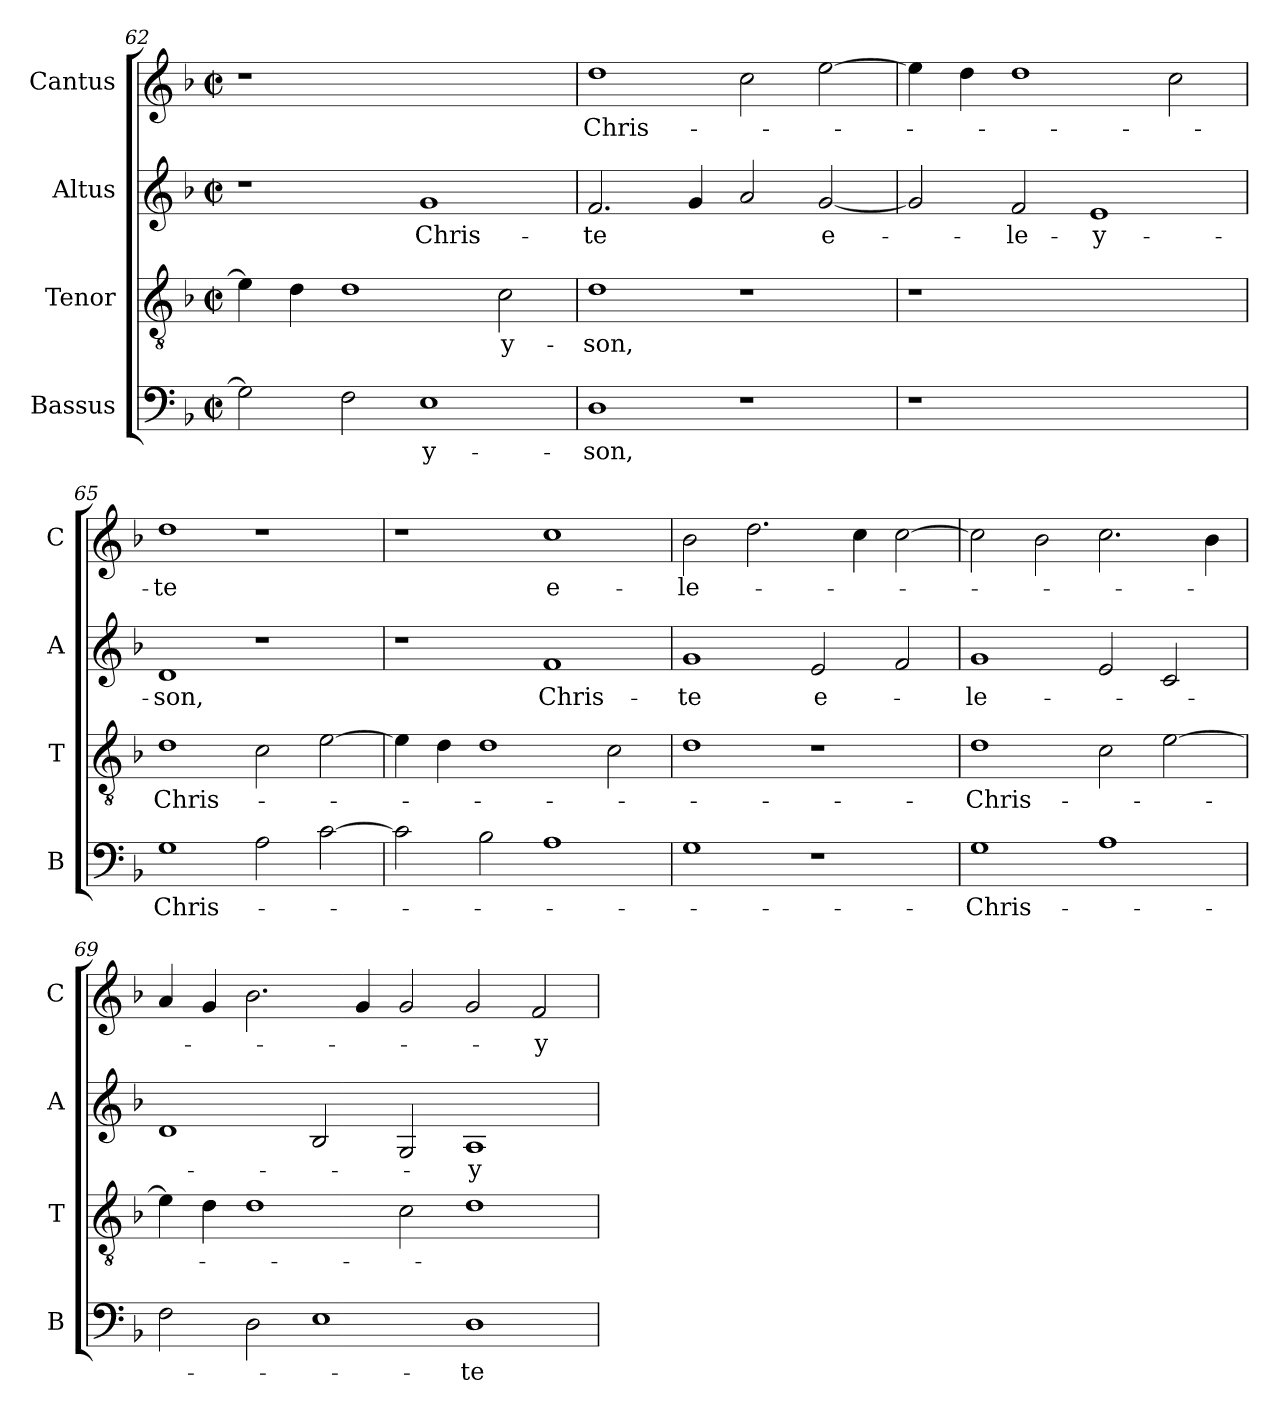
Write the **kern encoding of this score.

**kern	**text	**kern	**text	**kern	**text	**kern	**text
*part4	*part4	*part3	*part3	*part2	*part2	*part1	*part1
*staff4	*staff4	*staff3	*staff3	*staff2	*staff2	*staff1	*staff1
*I"Bassus	*	*I"Tenor	*	*I"Altus	*	*I"Cantus	*
*I'B	*	*I'T	*	*I'A	*	*I'C	*
*clefF4	*	*clefGv2	*	*clefG2	*	*clefG2	*
*k[b-]	*	*k[b-]	*	*k[b-]	*	*k[b-]	*
*F:	*	*F:	*	*F:	*	*F:	*
*M2/2	*	*M2/2	*	*M2/2	*	*M2/2	*
*met(c|)	*	*met(c|)	*	*met(c|)	*	*met(c|)	*
=62	=62	=62	=62	=62	=62	=62	=62
2G\]	.	4e\]	.	1r	.	1r	.
.	.	4d\	.	.	.	.	.
2F\	.	1d	.	.	.	.	.
!	!LO:LY:b	!	!	!	!	!	!
!	!	!	!	!	!LO:LY:b	!	!
1E	-y-	.	.	1g	Chris-	1ryy	.
!	!	!	!LO:LY:b	!	!	!	!
.	.	2c\	-y-	.	.	.	.
=63	=63	=63	=63	=63	=63	=63	=63
!	!LO:LY:b	!	!	!	!	!	!
!	!	!	!LO:LY:b	!	!	!	!
!	!	!	!	!	!LO:LY:b	!	!
!	!	!	!	!	!	!	!LO:LY:b
1D	-son,	1d	-son,	2.f/	-te	1dd	Chris-
.	.	.	.	4g/	.	.	.
1r	.	1r	.	2a/	.	2cc\	.
!	!	!	!	!	!LO:LY:b	!	!
.	.	.	.	[2g/	e-	[2ee\	.
=64	=64	=64	=64	=64	=64	=64	=64
1r	.	1r	.	2g/]	.	4ee\]	.
.	.	.	.	.	.	4dd\	.
!	!	!	!	!	!LO:LY:b	!	!
.	.	.	.	2f/	-le-	1dd	.
!	!	!	!	!	!LO:LY:b	!	!
1ryy	.	1ryy	.	1e	-y-	.	.
.	.	.	.	.	.	2cc\	.
!!LO:LB:g=z
=65	=65	=65	=65	=65	=65	=65	=65
!	!LO:LY:b	!	!	!	!	!	!
!	!	!	!LO:LY:b	!	!	!	!
!	!	!	!	!	!LO:LY:b	!	!
!	!	!	!	!	!	!	!LO:LY:b
1G	Chris-	1d	Chris-	1d	-son,	1dd	-te
2A\	.	2c\	.	1r	.	1r	.
[2c\	.	[2e\	.	.	.	.	.
=66	=66	=66	=66	=66	=66	=66	=66
2c\]	.	4e\]	.	1r	.	1r	.
.	.	4d\	.	.	.	.	.
2B-\	.	1d	.	.	.	.	.
!	!	!	!	!	!LO:LY:b	!	!
!	!	!	!	!	!	!	!LO:LY:b
1A	.	.	.	1f	Chris-	1cc	e-
.	.	2c\	.	.	.	.	.
=67	=67	=67	=67	=67	=67	=67	=67
!	!	!	!	!	!LO:LY:b	!	!
!	!	!	!	!	!	!	!LO:LY:b
1G	.	1d	.	1g	-te	2b-\	-le-
.	.	.	.	.	.	2.dd\	.
!	!	!	!	!	!LO:LY:b	!	!
1r	.	1r	.	2e/	e-	.	.
.	.	.	.	.	.	4cc\	.
.	.	.	.	2f/	.	[2cc\	.
=68	=68	=68	=68	=68	=68	=68	=68
!	!LO:LY:b	!	!	!	!	!	!
!	!	!	!LO:LY:b	!	!	!	!
!	!	!	!	!	!LO:LY:b	!	!
1G	-Chris-	1d	-Chris-	1g	-le-	2cc\]	.
.	.	.	.	.	.	2b-\	.
1A	.	2c\	.	2e/	.	2.cc\	.
.	.	[2e\	.	2c/	.	.	.
.	.	.	.	.	.	4b-\	.
=69	=69	=69	=69	=69	=69	=69	=69
2F\	.	4e\]	.	1d	.	4a/	.
.	.	4d\	.	.	.	4g/	.
2D\	.	1d	.	.	.	2.b-\	.
1E	.	.	.	2B-/	.	.	.
.	.	.	.	.	.	4g/	.
.	.	2c\	.	2G/	.	2g/	.
!	!LO:LY:b	!	!	!	!	!	!
!	!	!	!	!	!LO:LY:b	!	!
1D	-te	1d	.	1A	-y-	2g/	.
!	!	!	!	!	!	!	!LO:LY:b
.	.	.	.	.	.	2f/	-y-
=	=	=	=	=	=	=	=
*-	*-	*-	*-	*-	*-	*-	*-
